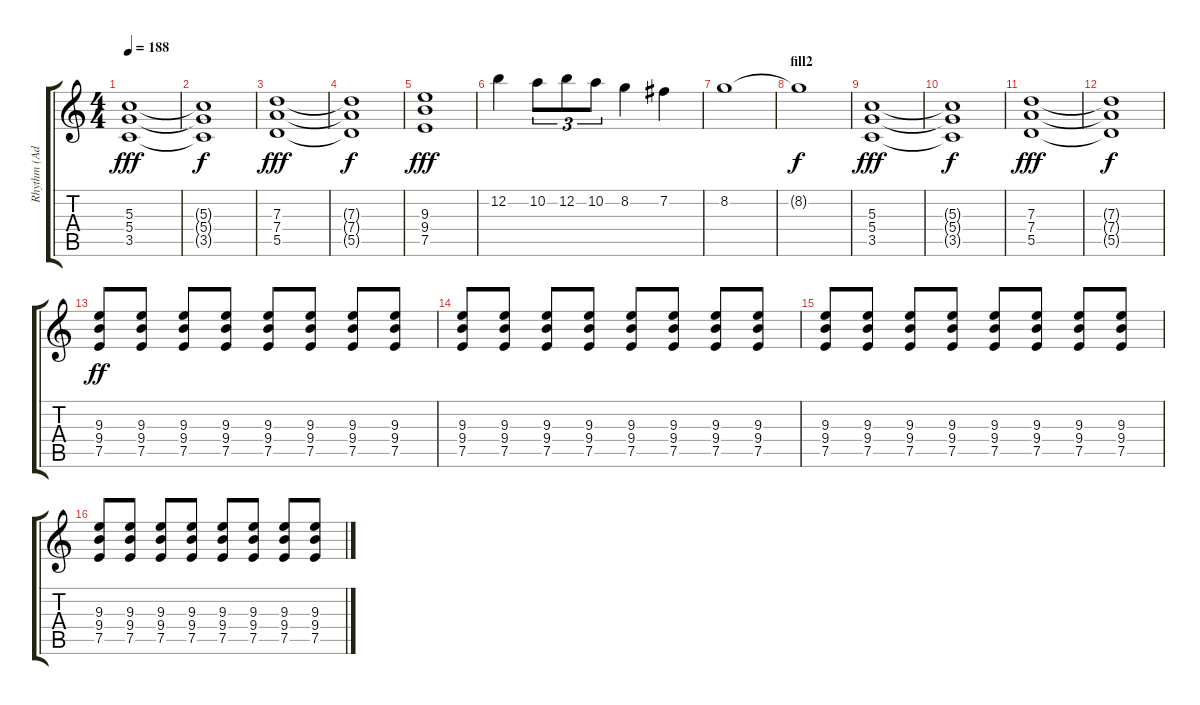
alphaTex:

\track ("Rhythm (Adrian)" "Rhythm (Ad") {instrument distortionguitar}
\staff {score tabs}
\tuning (E4 B3 G3 D3 A2 E2) {hide}
\ts (4 4)
\tempo 188
\clef g2
\ks c
(5.3 5.4 3.5).1{dy fff} |
(5.3{t} 5.4{t} 3.5{t}).1{dy f} |
(7.3 7.4 5.5).1{dy fff} |
(7.3{t} 7.4{t} 5.5{t}).1{dy f} |
(9.3 9.4 7.5).1{dy fff} |
12.2.4 10.2.8{tu (3 2)} 12.2.8{tu (3 2)} 10.2.8{tu (3 2)} 8.2.4 7.2.4 |
8.2.1 |
\section ("" "fill2")
8.2{t}.1{dy f} |
(5.3 5.4 3.5).1{dy fff} |
(5.3{t} 5.4{t} 3.5{t}).1{dy f} |
(7.3 7.4 5.5).1{dy fff} |
(7.3{t} 7.4{t} 5.5{t}).1{dy f} |
(9.3 9.4 7.5).8{dy ff} (9.3 9.4 7.5).8 (9.3 9.4 7.5).8 (9.3 9.4 7.5).8 (9.3 9.4 7.5).8 (9.3 9.4 7.5).8 (9.3 9.4 7.5).8 (9.3 9.4 7.5).8 |
(9.3 9.4 7.5).8 (9.3 9.4 7.5).8 (9.3 9.4 7.5).8 (9.3 9.4 7.5).8 (9.3 9.4 7.5).8 (9.3 9.4 7.5).8 (9.3 9.4 7.5).8 (9.3 9.4 7.5).8 |
(9.3 9.4 7.5).8 (9.3 9.4 7.5).8 (9.3 9.4 7.5).8 (9.3 9.4 7.5).8 (9.3 9.4 7.5).8 (9.3 9.4 7.5).8 (9.3 9.4 7.5).8 (9.3 9.4 7.5).8 |
(9.3 9.4 7.5).8 (9.3 9.4 7.5).8 (9.3 9.4 7.5).8 (9.3 9.4 7.5).8 (9.3 9.4 7.5).8 (9.3 9.4 7.5).8 (9.3 9.4 7.5).8 (9.3 9.4 7.5).8
